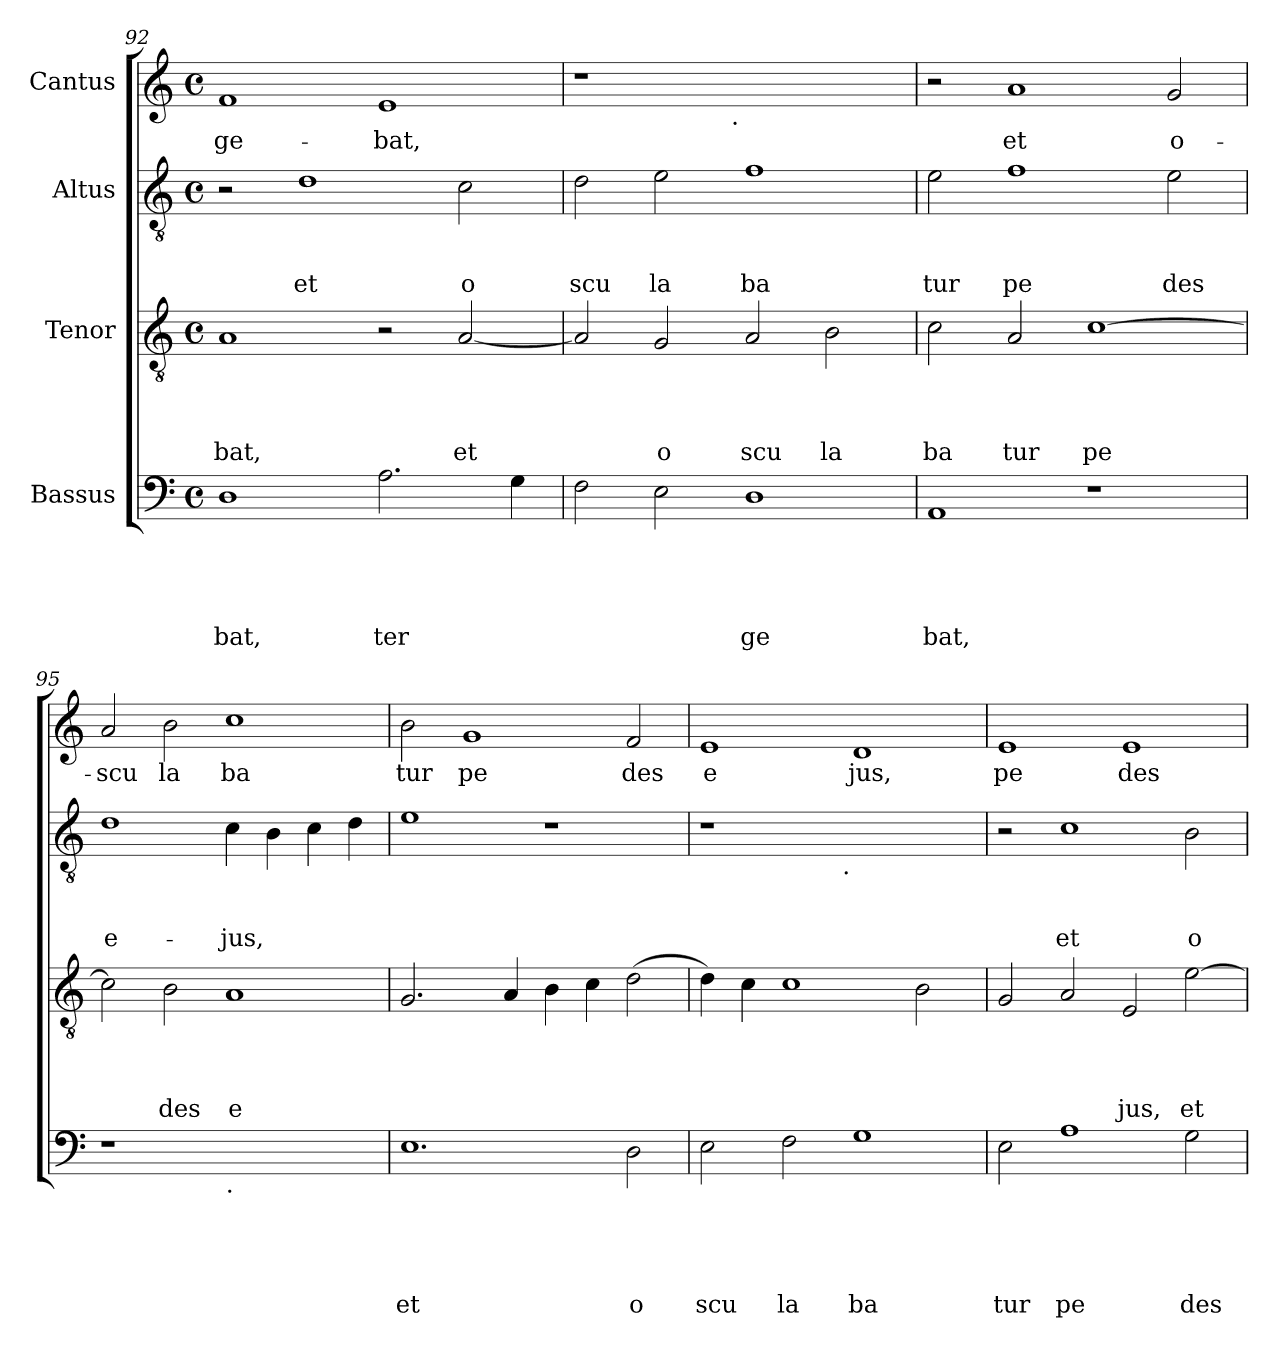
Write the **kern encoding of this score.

**kern	**text	**text	**text	**text	**text	**kern	**text	**text	**text	**text	**kern	**text	**text	**text	**kern	**text
*part4	*part4	*part4	*part4	*part4	*part4	*part3	*part3	*part3	*part3	*part3	*part2	*part2	*part2	*part2	*part1	*part1
*staff4	*staff4	*staff4	*staff4	*staff4	*staff4	*staff3	*staff3	*staff3	*staff3	*staff3	*staff2	*staff2	*staff2	*staff2	*staff1	*staff1
*I"Bassus	*	*	*	*	*	*I"Tenor	*	*	*	*	*I"Altus	*	*	*	*I"Cantus	*
*clefF4	*	*	*	*	*	*clefGv2	*	*	*	*	*clefGv2	*	*	*	*clefG2	*
*k[]	*	*	*	*	*	*k[]	*	*	*	*	*k[]	*	*	*	*k[]	*
*C:	*	*	*	*	*	*C:	*	*	*	*	*C:	*	*	*	*C:	*
*M4/4	*	*	*	*	*	*M4/4	*	*	*	*	*M4/4	*	*	*	*M4/4	*
*met(c)	*	*	*	*	*	*met(c)	*	*	*	*	*met(c)	*	*	*	*met(c)	*
=92	=92	=92	=92	=92	=92	=92	=92	=92	=92	=92	=92	=92	=92	=92	=92	=92
!	!	!	!	!	!LO:LY:b	!	!	!	!	!LO:LY:b	!	!	!	!	!	!LO:LY:b
1D	.	.	.	.	bat,	1A	.	.	.	bat,	2r	.	.	.	1f	-ge-
!	!	!	!	!	!	!	!	!	!	!	!	!	!	!LO:LY:b	!	!
.	.	.	.	.	.	.	.	.	.	.	1d	.	.	et	.	.
!	!	!	!	!	!LO:LY:b	!	!	!	!	!	!	!	!	!	!	!LO:LY:b
2.A\	.	.	.	.	ter	2r	.	.	.	.	.	.	.	.	1e	-bat,
!	!	!	!	!	!	!	!	!	!	!LO:LY:b	!	!	!	!LO:LY:b	!	!
.	.	.	.	.	.	[<2A/	.	.	.	et	2c\	.	.	o	.	.
4G\	.	.	.	.	.	.	.	.	.	.	.	.	.	.	.	.
=93	=93	=93	=93	=93	=93	=93	=93	=93	=93	=93	=93	=93	=93	=93	=93	=93
!	!	!	!	!	!	!	!	!	!	!	!	!	!	!LO:LY:b	!	!
*	*	*	*	*	*	*	*	*	*	*	*	*	*	*	*^	*
2F\	.	.	.	.	.	2A/]	.	.	.	.	2d\	.	.	scu	1r	2ryy	.
!	!	!	!	!	!	!	!	!	!	!LO:LY:b	!	!	!	!LO:LY:b	!	!	!
2E\	.	.	.	.	.	2G/	.	.	.	o	2e\	.	.	la	.	4...ryy	.
!	!	!	!	!	!	!	!	!	!	!	!	!	!	!	!	!LO:TX:b:t=.	!
.	.	.	.	.	.	.	.	.	.	.	.	.	.	.	.	1ryy	.
!	!	!	!	!	!LO:LY:b	!	!	!	!	!LO:LY:b	!	!	!	!LO:LY:b	!	!	!
1D	.	.	.	.	ge	2A/	.	.	.	scu	1f	.	.	ba	1ryy	.	.
!	!	!	!	!	!	!	!	!	!	!LO:LY:b	!	!	!	!	!	!	!
.	.	.	.	.	.	2B\	.	.	.	la	.	.	.	.	.	.	.
.	.	.	.	.	.	.	.	.	.	.	.	.	.	.	.	32ryy	.
=94	=94	=94	=94	=94	=94	=94	=94	=94	=94	=94	=94	=94	=94	=94	=94	=94	=94
!	!	!	!	!	!LO:LY:b	!	!	!	!	!LO:LY:b	!	!	!	!LO:LY:b	!	!	!
*	*	*	*	*	*	*	*	*	*	*	*	*	*	*	*v	*v	*
1AA	.	.	.	.	bat,	2c\	.	.	.	ba	2e\	.	.	tur	2r	.
!	!	!	!	!	!	!	!	!	!	!LO:LY:b	!	!	!	!LO:LY:b	!	!LO:LY:b
.	.	.	.	.	.	2A/	.	.	.	tur	1f	.	.	pe	1a	et
!	!	!	!	!	!	!	!	!	!	!LO:LY:b	!	!	!	!	!	!
1r	.	.	.	.	.	[<1c	.	.	.	pe	.	.	.	.	.	.
!	!	!	!	!	!	!	!	!	!	!	!	!	!	!LO:LY:b	!	!LO:LY:b
.	.	.	.	.	.	.	.	.	.	.	2e\	.	.	des	2g/	o-
!!LO:LB:g=z
=95	=95	=95	=95	=95	=95	=95	=95	=95	=95	=95	=95	=95	=95	=95	=95	=95
!	!	!	!	!	!	!	!	!	!	!	!	!	!	!LO:LY:b	!	!LO:LY:b
1r	.	.	.	.	.	2c\]	.	.	.	.	1d	.	.	e-	2a/	-scu
!	!	!	!	!	!	!	!	!	!	!LO:LY:b	!	!	!	!	!	!LO:LY:b
.	.	.	.	.	.	2B\	.	.	.	des	.	.	.	.	2b\	la
!LO:TX:b:t=.	!	!	!	!	!	!	!	!	!	!	!	!	!	!	!	!
!	!	!	!	!	!	!	!	!	!	!LO:LY:b:rj	!	!	!	!LO:LY:b	!	!LO:LY:b
1ryy	.	.	.	.	.	1A	.	.	.	e	4c\	.	.	-jus,	1cc	ba
.	.	.	.	.	.	.	.	.	.	.	4B\	.	.	.	.	.
.	.	.	.	.	.	.	.	.	.	.	4c\	.	.	.	.	.
.	.	.	.	.	.	.	.	.	.	.	4d\	.	.	.	.	.
=96	=96	=96	=96	=96	=96	=96	=96	=96	=96	=96	=96	=96	=96	=96	=96	=96
!	!	!	!	!	!LO:LY:b	!	!	!	!	!	!	!	!	!	!	!LO:LY:b
1.E	.	.	.	.	et	2.G/	.	.	.	.	1e	.	.	.	2b\	tur
!	!	!	!	!	!	!	!	!	!	!	!	!	!	!	!	!LO:LY:b
.	.	.	.	.	.	.	.	.	.	.	.	.	.	.	1g	pe
.	.	.	.	.	.	4A/	.	.	.	.	.	.	.	.	.	.
.	.	.	.	.	.	4B\	.	.	.	.	1r	.	.	.	.	.
.	.	.	.	.	.	4c\	.	.	.	.	.	.	.	.	.	.
!	!	!	!	!	!LO:LY:b	!	!	!	!	!	!	!	!	!	!	!LO:LY:b
2D\	.	.	.	.	o	(>2d\	.	.	.	.	.	.	.	.	2f/	des
=97	=97	=97	=97	=97	=97	=97	=97	=97	=97	=97	=97	=97	=97	=97	=97	=97
!	!	!	!	!	!LO:LY:b	!	!	!	!	!	!	!	!	!	!	!LO:LY:b
*	*	*	*	*	*	*	*	*	*	*	*^	*	*	*	*	*
2E\	.	.	.	.	scu	4d\)	.	.	.	.	1r	2ryy	.	.	.	1e	e
.	.	.	.	.	.	4c\	.	.	.	.	.	.	.	.	.	.	.
!	!	!	!	!	!LO:LY:b	!	!	!	!	!	!	!	!	!	!	!	!
2F\	.	.	.	.	la	1c	.	.	.	.	.	4...ryy	.	.	.	.	.
!	!	!	!	!	!	!	!	!	!	!	!	!LO:TX:b:t=.	!	!	!	!	!
.	.	.	.	.	.	.	.	.	.	.	.	1ryy	.	.	.	.	.
!	!	!	!	!	!LO:LY:b	!	!	!	!	!	!	!	!	!	!	!	!LO:LY:b
1G	.	.	.	.	ba	.	.	.	.	.	1ryy	.	.	.	.	1d	jus,
.	.	.	.	.	.	2B\	.	.	.	.	.	.	.	.	.	.	.
.	.	.	.	.	.	.	.	.	.	.	.	32ryy	.	.	.	.	.
=98	=98	=98	=98	=98	=98	=98	=98	=98	=98	=98	=98	=98	=98	=98	=98	=98	=98
!	!	!	!	!	!LO:LY:b	!	!	!	!	!	!	!	!	!	!	!	!LO:LY:b
*	*	*	*	*	*	*	*	*	*	*	*v	*v	*	*	*	*	*
2E\	.	.	.	.	tur	2G/	.	.	.	.	2r	.	.	.	1e	pe
!	!	!	!	!	!LO:LY:b	!	!	!	!	!	!	!	!	!LO:LY:b	!	!
1A	.	.	.	.	pe	2A/	.	.	.	.	1c	.	.	et	.	.
!	!	!	!	!	!	!	!	!	!	!LO:LY:b	!	!	!	!	!	!LO:LY:b
.	.	.	.	.	.	2E/	.	.	.	jus,	.	.	.	.	1e	des
!	!	!	!	!	!LO:LY:b	!	!	!	!	!LO:LY:b	!	!	!	!LO:LY:b	!	!
2G\	.	.	.	.	des	[>2e\	.	.	.	et	2B\	.	.	o-	.	.
=	=	=	=	=	=	=	=	=	=	=	=	=	=	=	=	=
*-	*-	*-	*-	*-	*-	*-	*-	*-	*-	*-	*-	*-	*-	*-	*-	*-
